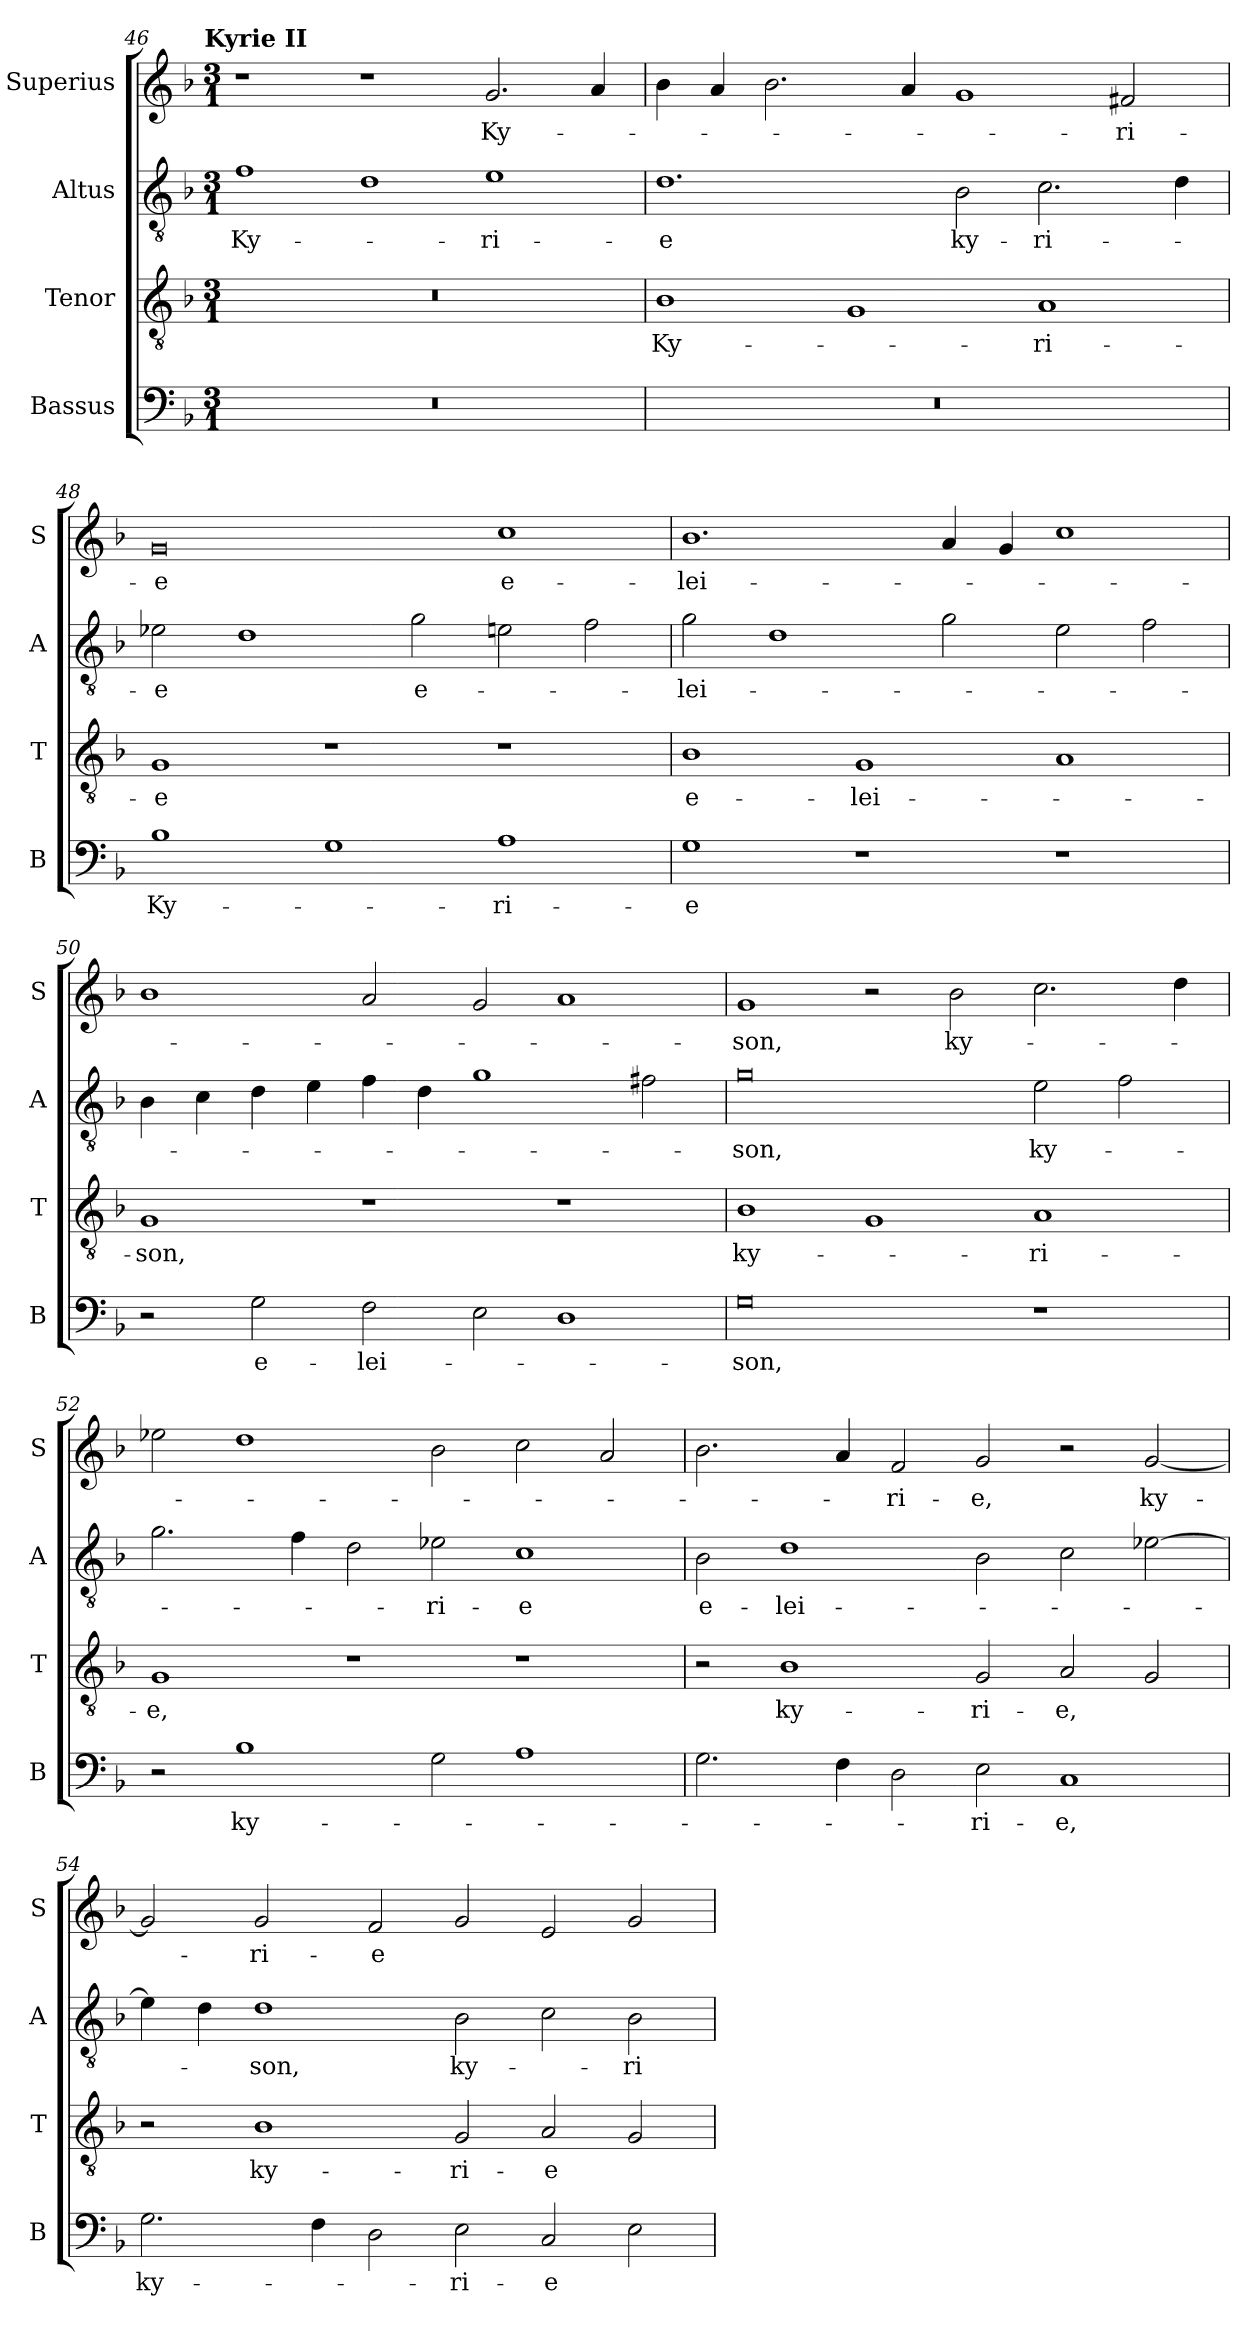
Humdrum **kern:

**kern	**text	**kern	**text	**kern	**text	**kern	**text
*part4	*part4	*part3	*part3	*part2	*part2	*part1	*part1
*staff4	*staff4	*staff3	*staff3	*staff2	*staff2	*staff1	*staff1
*I"Bassus	*	*I"Tenor	*	*I"Altus	*	*I"Superius	*
*I'B	*	*I'T	*	*I'A	*	*I'S	*
!!LO:LB:g=z
*clefF4	*	*clefGv2	*	*clefGv2	*	*clefG2	*
*k[b-]	*	*k[b-]	*	*k[b-]	*	*k[b-]	*
!!LO:TX:omd:t=Kyrie II
*M3/1	*	*M3/1	*	*M3/1	*	*M3/1	*
=46	=46	=46	=46	=46	=46	=46	=46
0.r	.	0.r	.	1f	Ky-	1r	.
.	.	.	.	1d	.	1r	.
.	.	.	.	1e	-ri-	2.g/	Ky-
.	.	.	.	.	.	4a/	.
=47	=47	=47	=47	=47	=47	=47	=47
0.r	.	1B-	Ky-	1.d	-e	4b-\	.
.	.	.	.	.	.	4a/	.
.	.	.	.	.	.	2.b-\	.
.	.	1G	.	.	.	.	.
.	.	.	.	.	.	4a/	.
.	.	.	.	2B-\	ky-	1g	.
.	.	1A	-ri-	2.c\	-ri-	.	.
.	.	.	.	.	.	2f#X/	-ri-
.	.	.	.	4d\	.	.	.
=48	=48	=48	=48	=48	=48	=48	=48
1B-	Ky-	1G	-e	2e-X\	-e	0g	-e
.	.	.	.	1d	.	.	.
1G	.	1r	.	.	.	.	.
.	.	.	.	2g\	e-	.	.
1A	-ri-	1r	.	2en\	.	1cc	e-
.	.	.	.	2f\	.	.	.
=49	=49	=49	=49	=49	=49	=49	=49
1G	-e	1B-	e-	2g\	-lei-	1.b-	-lei-
.	.	.	.	1d	.	.	.
1r	.	1G	-lei-	.	.	.	.
.	.	.	.	2g\	.	4a/	.
.	.	.	.	.	.	4g/	.
1r	.	1A	.	2e\	.	1cc	.
.	.	.	.	2f\	.	.	.
=50	=50	=50	=50	=50	=50	=50	=50
2r	.	1G	-son,	4B-\	.	1b-	.
.	.	.	.	4c\	.	.	.
2G\	e-	.	.	4d\	.	.	.
.	.	.	.	4e\	.	.	.
2F\	-lei-	1r	.	4f\	.	2a/	.
.	.	.	.	4d\	.	.	.
2E\	.	.	.	1g	.	2g/	.
1D	.	1r	.	.	.	1a	.
.	.	.	.	2f#X\	.	.	.
=51	=51	=51	=51	=51	=51	=51	=51
0G	-son,	1B-	ky-	0g	-son,	1g	-son,
.	.	1G	.	.	.	2r	.
.	.	.	.	.	.	2b-\	ky-
1r	.	1A	-ri-	2e\	ky-	2.cc\	.
.	.	.	.	2f\	.	.	.
.	.	.	.	.	.	4dd\	.
=52	=52	=52	=52	=52	=52	=52	=52
2r	.	1G	-e,	2.g\	.	2ee-X\	.
1B-	ky-	.	.	.	.	1dd	.
.	.	.	.	4f\	.	.	.
.	.	1r	.	2d\	.	.	.
2G\	.	.	.	2e-X\	-ri-	2b-\	.
1A	.	1r	.	1c	-e	2cc\	.
.	.	.	.	.	.	2a/	.
=53	=53	=53	=53	=53	=53	=53	=53
2.G\	.	2r	.	2B-\	e-	2.b-\	.
.	.	1B-	ky-	1d	-lei-	.	.
4F\	.	.	.	.	.	4a/	.
2D\	.	.	.	.	.	2f/	-ri-
2E\	-ri-	2G/	-ri-	2B-\	.	2g/	-e,
1C	-e,	2A/	-e,	2c\	.	2r	.
.	.	2G/	.	[2e-X\	.	[2g/	ky-
=54	=54	=54	=54	=54	=54	=54	=54
2.G\	ky-	2r	.	4e-\]	.	2g/]	.
.	.	.	.	4d\	.	.	.
.	.	1B-	ky-	1d	-son,	2g/	-ri-
4F\	.	.	.	.	.	.	.
2D\	.	.	.	.	.	2f/	-e
2E\	-ri-	2G/	-ri-	2B-\	ky-	2g/	.
2C/	-e	2A/	-e	2c\	.	2e/	.
2E\	.	2G/	.	2B-\	-ri-	2g/	.
=	=	=	=	=	=	=	=
*-	*-	*-	*-	*-	*-	*-	*-
